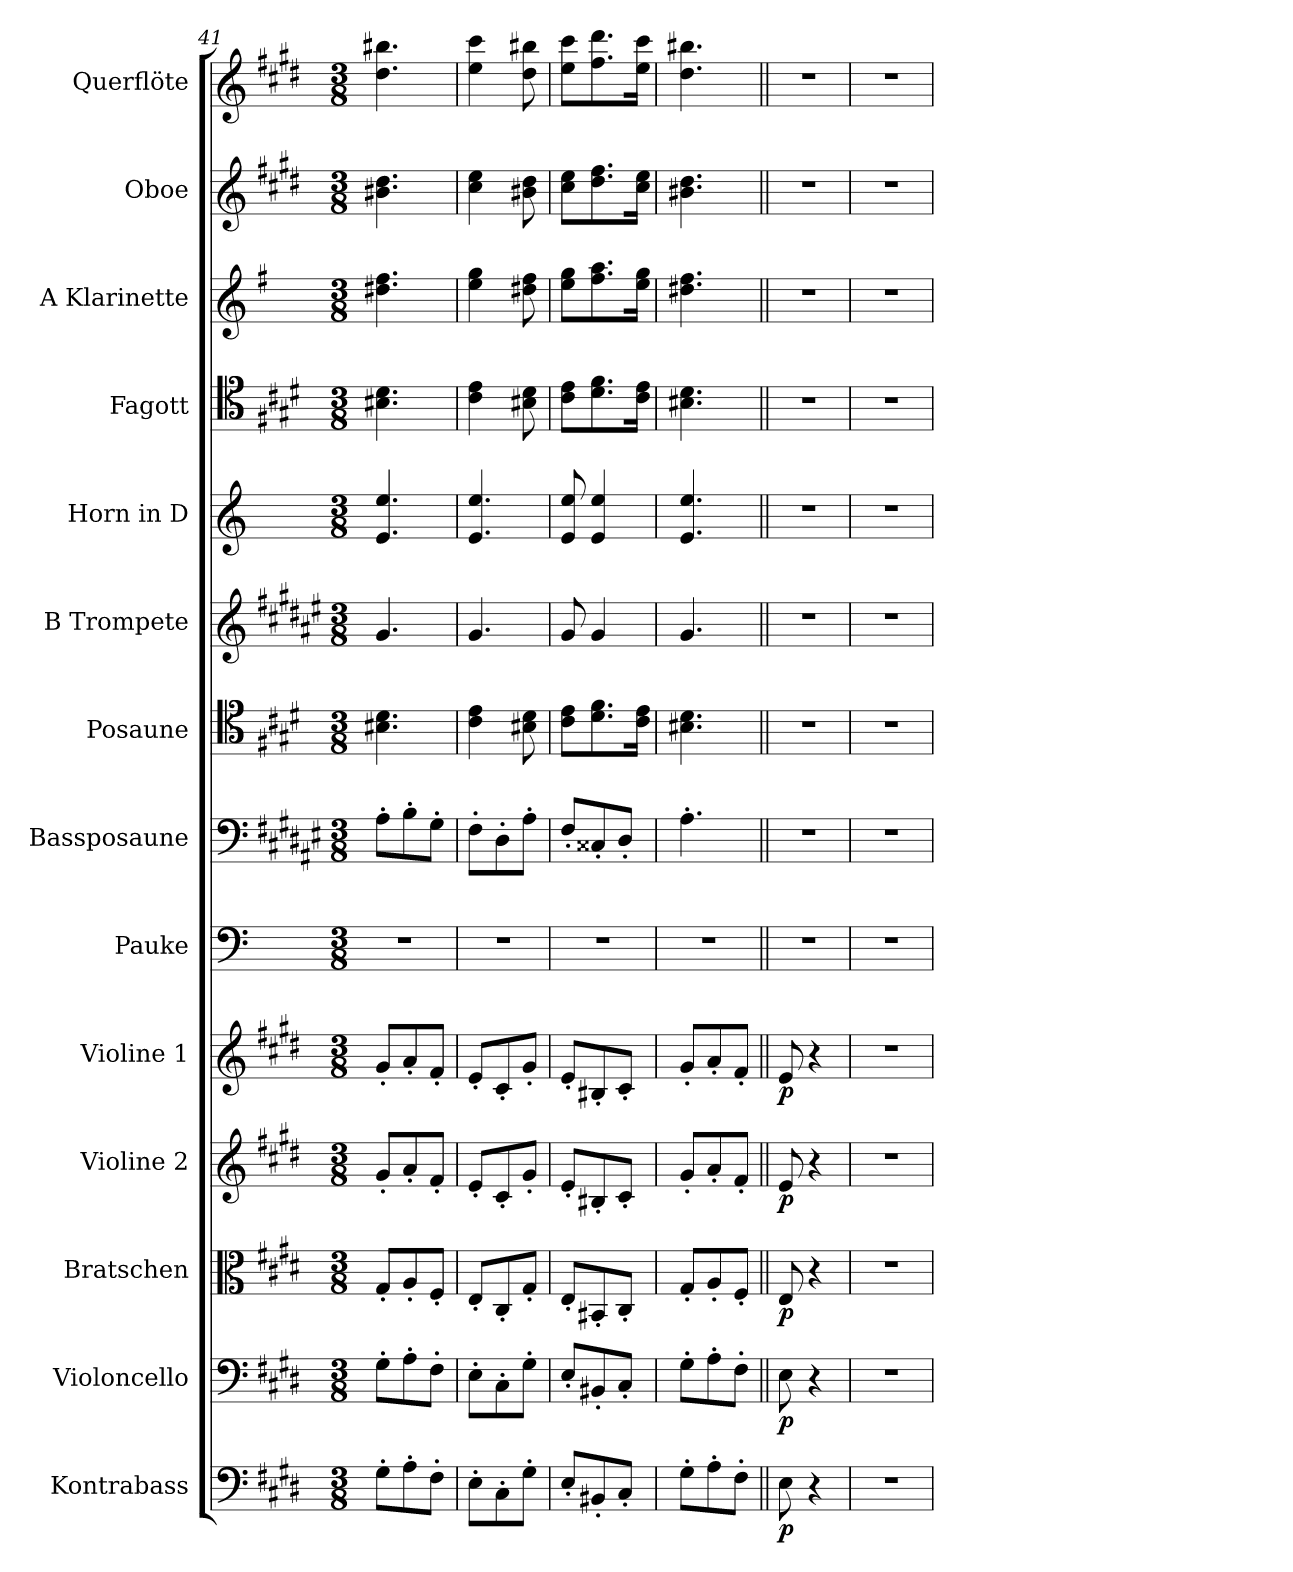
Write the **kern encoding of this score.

**kern	**dynam	**kern	**dynam	**kern	**dynam	**kern	**dynam	**kern	**dynam	**kern	**kern	**kern	**kern	**kern	**kern	**kern	**kern	**kern
*part14	*part14	*part13	*part13	*part12	*part12	*part11	*part11	*part10	*part10	*part9	*part8	*part7	*part6	*part5	*part4	*part3	*part2	*part1
*staff14	*staff14	*staff13	*staff13	*staff12	*staff12	*staff11	*staff11	*staff10	*staff10	*staff9	*staff8	*staff7	*staff6	*staff5	*staff4	*staff3	*staff2	*staff1
*I"Kontrabass	*	*I"Violoncello	*	*I"Bratschen	*	*I"Violine 2	*	*I"Violine 1	*	*I"Pauke	*I"Bassposaune	*I"Posaune	*I"B Trompete	*I"Horn in D	*I"Fagott	*I"A Klarinette	*I"Oboe	*I"Querflöte
*	*	*	*	*I'Bra	*	*	*	*I'Viol I.	*	*I'Pauke.	*I'BassP	*I'Posau	*I'B Trom	*	*I'Fag	*I'A Kla	*I'Oboe .	*I'QFl
!!LO:PB:g=z
*clefF4	*	*clefF4	*	*clefC3	*	*clefG2	*	*clefG2	*	*clefF4	*clefF4	*clefC4	*clefG2	*clefG2	*clefC4	*clefG2	*clefG2	*clefG2
*ITrd7c12	*	*	*	*	*	*	*	*	*	*ITrd-2c-4	*ITrd1c2	*	*ITrd1c2	*ITrd-2c-4	*	*ITrd2c3	*	*
*k[f#c#g#d#]	*	*k[f#c#g#d#]	*	*k[f#c#g#d#]	*	*k[f#c#g#d#]	*	*k[f#c#g#d#]	*	*k[f#c#g#d#]	*k[f#c#g#d#]	*k[f#c#g#d#]	*k[f#c#g#d#]	*k[f#c#g#d#]	*k[f#c#g#d#]	*k[f#c#g#d#]	*k[f#c#g#d#]	*k[f#c#g#d#]
*M3/8	*	*M3/8	*	*M3/8	*	*M3/8	*	*M3/8	*	*M3/8	*M3/8	*M3/8	*M3/8	*M3/8	*M3/8	*M3/8	*M3/8	*M3/8
=41	=41	=41	=41	=41	=41	=41	=41	=41	=41	=41	=41	=41	=41	=41	=41	=41	=41	=41
8GG#'\L	.	8G#'\L	.	8G#'/L	.	8g#'/L	.	8g#'/L	.	4.r	8G#'\L	4.B#X\ 4.d#\	4.f#/	4.g#/ 4.gg#/	4.B#X\ 4.d#\	4.b#X\ 4.dd#\	4.b#X\ 4.dd#\	4.dd#\ 4.bb#X\
8AA'\	.	8A'\	.	8A'/	.	8a'/	.	8a'/	.	.	8A'\	.	.	.	.	.	.	.
8FF#'\J	.	8F#'\J	.	8F#'/J	.	8f#'/J	.	8f#'/J	.	.	8F#'\J	.	.	.	.	.	.	.
=42	=42	=42	=42	=42	=42	=42	=42	=42	=42	=42	=42	=42	=42	=42	=42	=42	=42	=42
8EE'\L	.	8E'\L	.	8E'/L	.	8e'/L	.	8e'/L	.	4.r	8E'\L	4c#\ 4e\	4.f#/	4.g#/ 4.gg#/	4c#\ 4e\	4cc#\ 4ee\	4cc#\ 4ee\	4ee\ 4ccc#\
8CC#'\	.	8C#'\	.	8C#'/	.	8c#'/	.	8c#'/	.	.	8C#'\	.	.	.	.	.	.	.
8GG#'\J	.	8G#'\J	.	8G#'/J	.	8g#'/J	.	8g#'/J	.	.	8G#'\J	8B#X\ 8d#\	.	.	8B#X\ 8d#\	8b#X\ 8dd#\	8b#X\ 8dd#\	8dd#\ 8bb#X\
=43	=43	=43	=43	=43	=43	=43	=43	=43	=43	=43	=43	=43	=43	=43	=43	=43	=43	=43
8EE'/L	.	8E'/L	.	8E'/L	.	8e'/L	.	8e'/L	.	4.r	8E'/L	8c#\ 8e\L	8f#/	8g#/ 8gg#/	8c#\ 8e\L	8cc#\ 8ee\L	8cc#\ 8ee\L	8ee\ 8ccc#\L
8BBB#X'/	.	8BB#X'/	.	8BB#X'/	.	8B#X'/	.	8B#X'/	.	.	8BB#X'/	8.d#\ 8.f#\	4f#/	4g#/ 4gg#/	8.d#\ 8.f#\	8.dd#\ 8.ff#\	8.dd#\ 8.ff#\	8.ff#\ 8.ddd#\
8CC#'/J	.	8C#'/J	.	8C#'/J	.	8c#'/J	.	8c#'/J	.	.	8C#'/J	.	.	.	.	.	.	.
.	.	.	.	.	.	.	.	.	.	.	.	16c#\ 16e\Jk	.	.	16c#\ 16e\Jk	16cc#\ 16ee\Jk	16cc#\ 16ee\Jk	16ee\ 16ccc#\Jk
=44	=44	=44	=44	=44	=44	=44	=44	=44	=44	=44	=44	=44	=44	=44	=44	=44	=44	=44
8GG#'\L	.	8G#'\L	.	8G#'/L	.	8g#'/L	.	8g#'/L	.	4.r	4.G#'\	4.B#X\ 4.d#\	4.f#/	4.g#/ 4.gg#/	4.B#X\ 4.d#\	4.b#X\ 4.dd#\	4.b#X\ 4.dd#\	4.dd#\ 4.bb#X\
8AA'\	.	8A'\	.	8A'/	.	8a'/	.	8a'/	.	.	.	.	.	.	.	.	.	.
8FF#'\J	.	8F#'\J	.	8F#'/J	.	8f#'/J	.	8f#'/J	.	.	.	.	.	.	.	.	.	.
=45||	=45||	=45||	=45||	=45||	=45||	=45||	=45||	=45||	=45||	=45||	=45||	=45||	=45||	=45||	=45||	=45||	=45||	=45||
!	!LO:DY:b	!	!LO:DY:b	!	!LO:DY:b	!	!LO:DY:b	!	!LO:DY:b	!	!	!	!	!	!	!	!	!
8EE\	p	8E\	p	8E/	p	8e/	p	8e/	p	4.r	4.r	4.r	4.r	4.r	4.r	4.r	4.r	4.r
4r	.	4r	.	4r	.	4r	.	4r	.	.	.	.	.	.	.	.	.	.
=46	=46	=46	=46	=46	=46	=46	=46	=46	=46	=46	=46	=46	=46	=46	=46	=46	=46	=46
4.r	.	4.r	.	4.r	.	4.r	.	4.r	.	4.r	4.r	4.r	4.r	4.r	4.r	4.r	4.r	4.r
=	=	=	=	=	=	=	=	=	=	=	=	=	=	=	=	=	=	=
*-	*-	*-	*-	*-	*-	*-	*-	*-	*-	*-	*-	*-	*-	*-	*-	*-	*-	*-
